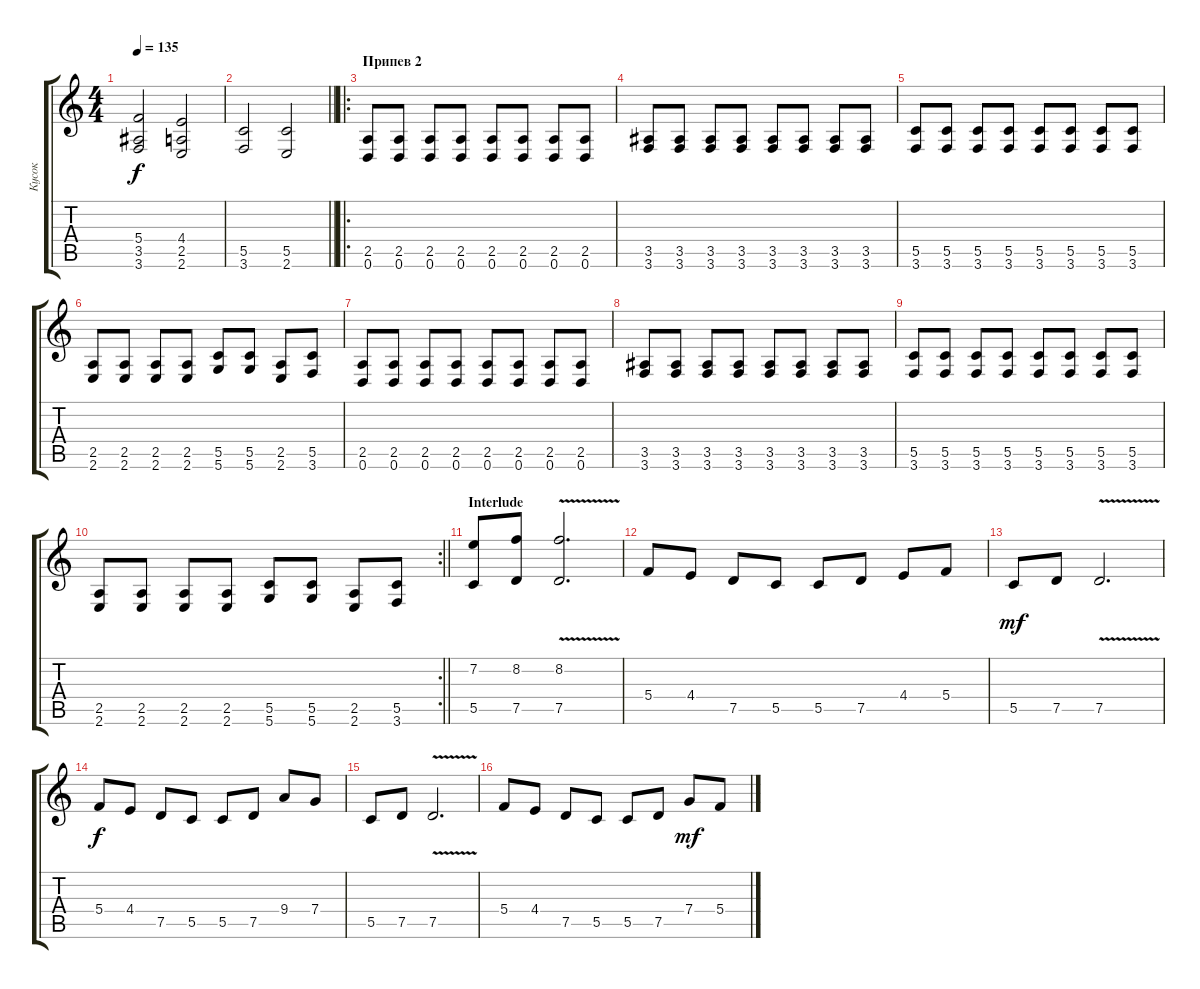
\track ("Кусок" "Кусок") {instrument distortionguitar}
\staff {score tabs}
\tuning (D4 A3 F3 C3 G2 D2) {hide}
\ts (4 4)
\tempo 135
\clef g2
\ks c
(5.4 3.5 3.6).2{dy f} (4.4 2.5 2.6).2 |
\barLineRight lightlight
(5.5 3.6).2 (5.5 2.6).2 |
\ro
\section ("" "Припев 2")
(2.5 0.6).8 (2.5 0.6).8 (2.5 0.6).8 (2.5 0.6).8 (2.5 0.6).8 (2.5 0.6).8 (2.5 0.6).8 (2.5 0.6).8 |
(3.5 3.6).8 (3.5 3.6).8 (3.5 3.6).8 (3.5 3.6).8 (3.5 3.6).8 (3.5 3.6).8 (3.5 3.6).8 (3.5 3.6).8 |
(5.5 3.6).8 (5.5 3.6).8 (5.5 3.6).8 (5.5 3.6).8 (5.5 3.6).8 (5.5 3.6).8 (5.5 3.6).8 (5.5 3.6).8 |
(2.5 2.6).8 (2.5 2.6).8 (2.5 2.6).8 (2.5 2.6).8 (5.5 5.6).8 (5.5 5.6).8 (2.5 2.6).8 (5.5 3.6).8 |
(2.5 0.6).8 (2.5 0.6).8 (2.5 0.6).8 (2.5 0.6).8 (2.5 0.6).8 (2.5 0.6).8 (2.5 0.6).8 (2.5 0.6).8 |
(3.5 3.6).8 (3.5 3.6).8 (3.5 3.6).8 (3.5 3.6).8 (3.5 3.6).8 (3.5 3.6).8 (3.5 3.6).8 (3.5 3.6).8 |
(5.5 3.6).8 (5.5 3.6).8 (5.5 3.6).8 (5.5 3.6).8 (5.5 3.6).8 (5.5 3.6).8 (5.5 3.6).8 (5.5 3.6).8 |
\rc 2
\barLineRight lightlight
(2.5 2.6).8 (2.5 2.6).8 (2.5 2.6).8 (2.5 2.6).8 (5.5 5.6).8 (5.5 5.6).8 (2.5 2.6).8 (5.5 3.6).8 |
\section ("" "Interlude")
(7.2 5.5).8 (8.2 7.5).8 (8.2{v} 7.5).2{d} |
5.4.8 4.4.8 7.5.8 5.5.8 5.5.8 7.5.8 4.4.8 5.4.8 |
5.5.8{dy mf} 7.5.8 7.5{v}.2{d} |
5.4.8{dy f} 4.4.8 7.5.8 5.5.8 5.5.8 7.5.8 9.4.8 7.4.8 |
5.5.8 7.5.8 7.5{v}.2{d} |
5.4.8 4.4.8 7.5.8 5.5.8 5.5.8 7.5.8 7.4.8{dy mf} 5.4.8
